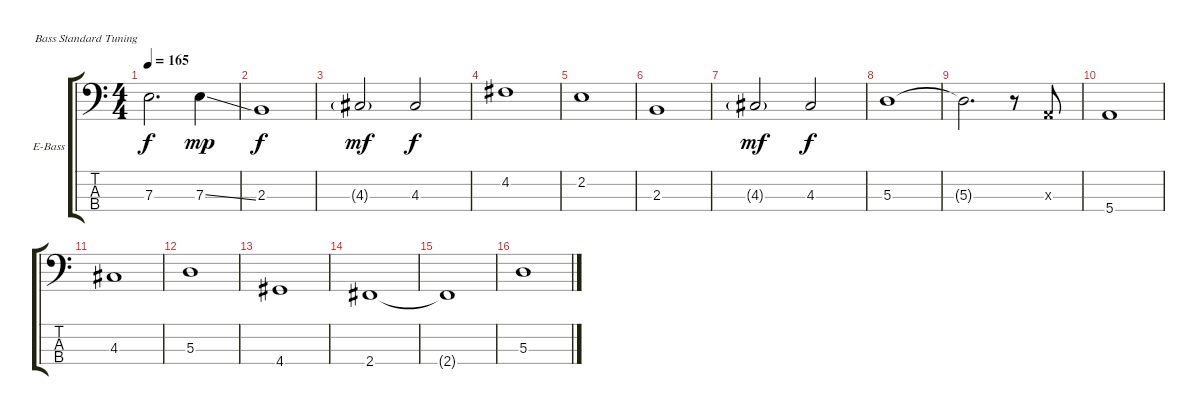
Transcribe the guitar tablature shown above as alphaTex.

\defaultSystemsLayout 4
\bracketExtendMode groupsimilarinstruments
\firstSystemTrackNameOrientation horizontal
\otherSystemsTrackNameOrientation horizontal
\track ("Electric Bass" "E-Bass") {instrument electricbassfinger}
\staff {score tabs}
\tuning (G2 D2 A1 E1)
\ts (4 4)
\tempo 165
\clef f4
\ks c
7.3.2{d dy f} 7.3{ss}.4{dy mp} |
2.3.1{dy f} |
4.3{g}.2{dy mf} 4.3.2{dy f} |
4.2.1 |
2.2.1 |
2.3.1 |
4.3{g}.2{dy mf} 4.3.2{dy f} |
5.3.1 |
5.3{t}.2{d} r.8 0.3{x}.8 |
5.4.1 |
4.3.1 |
5.3.1 |
4.4.1 |
2.4.1 |
2.4{t}.1 |
5.3.1
